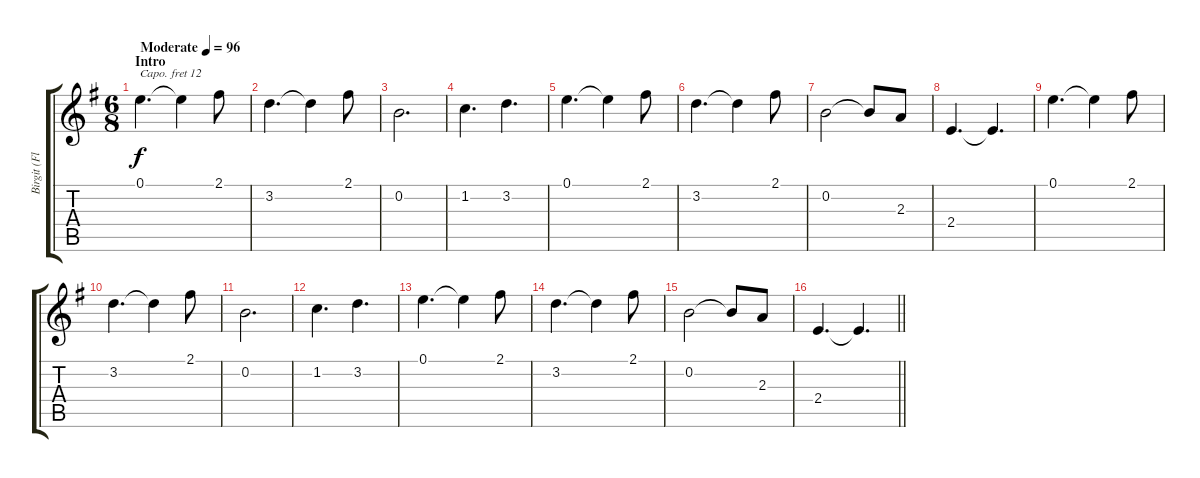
\track ("Birgit (Flöte)" "Birgit (Fl") {instrument flute}
\staff {score tabs}
\capo 12
\tuning (E4 B3 G3 D3 A2 E2) {hide}
\ts (6 8)
\section ("" "Intro")
\tempo (96 "Moderate")
\clef g2
\ks g
0.1.4{d dy f instrument flute} 0.1{t}.4 2.1.8 |
3.2.4{d} 3.2{t}.4 2.1.8 |
0.2.2{d} |
1.2.4{d} 3.2.4{d} |
0.1.4{d} 0.1{t}.4 2.1.8 |
3.2.4{d} 3.2{t}.4 2.1.8 |
0.2.2 0.2{t}.8 2.3.8 |
2.4.4{d} 2.4{t}.4{d} |
0.1.4{d} 0.1{t}.4 2.1.8 |
3.2.4{d} 3.2{t}.4 2.1.8 |
0.2.2{d} |
1.2.4{d} 3.2.4{d} |
0.1.4{d} 0.1{t}.4 2.1.8 |
3.2.4{d} 3.2{t}.4 2.1.8 |
0.2.2 0.2{t}.8 2.3.8 |
\barLineRight lightlight
2.4.4{d} 2.4{t}.4{d}
